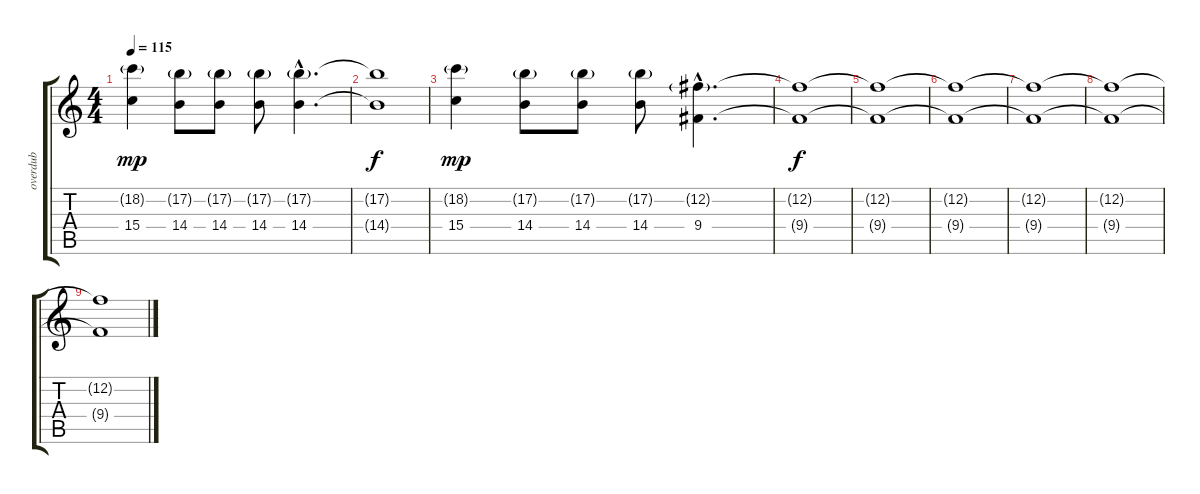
\track ("overdub" "overdub") {instrument overdrivenguitar}
\staff {score tabs}
\tuning (B3 Gb3 D3 A2 E2 B1) {hide}
\ts (4 4)
\tempo 115
\clef g2
\ks c
(18.2{g} 15.4).4{dy mp volume 12 balance 12 instrument overdrivenguitar} (17.2{g} 14.4).8 (17.2{g} 14.4).8 (17.2{g} 14.4).8 (17.2{g hac} 14.4{hac}).4{d} |
(17.2{t} 14.4{t}).1{dy f} |
(18.2{g} 15.4).4{dy mp} (17.2{g} 14.4).8 (17.2{g} 14.4).8 (17.2{g} 14.4).8 (12.2{g hac} 9.4{hac}).4{d} |
(12.2{t} 9.4{t}).1{dy f volume 0} |
(12.2{t} 9.4{t}).1 |
(12.2{t} 9.4{t}).1 |
(12.2{t} 9.4{t}).1 |
(12.2{t} 9.4{t}).1 |
(12.2{t} 9.4{t}).1
